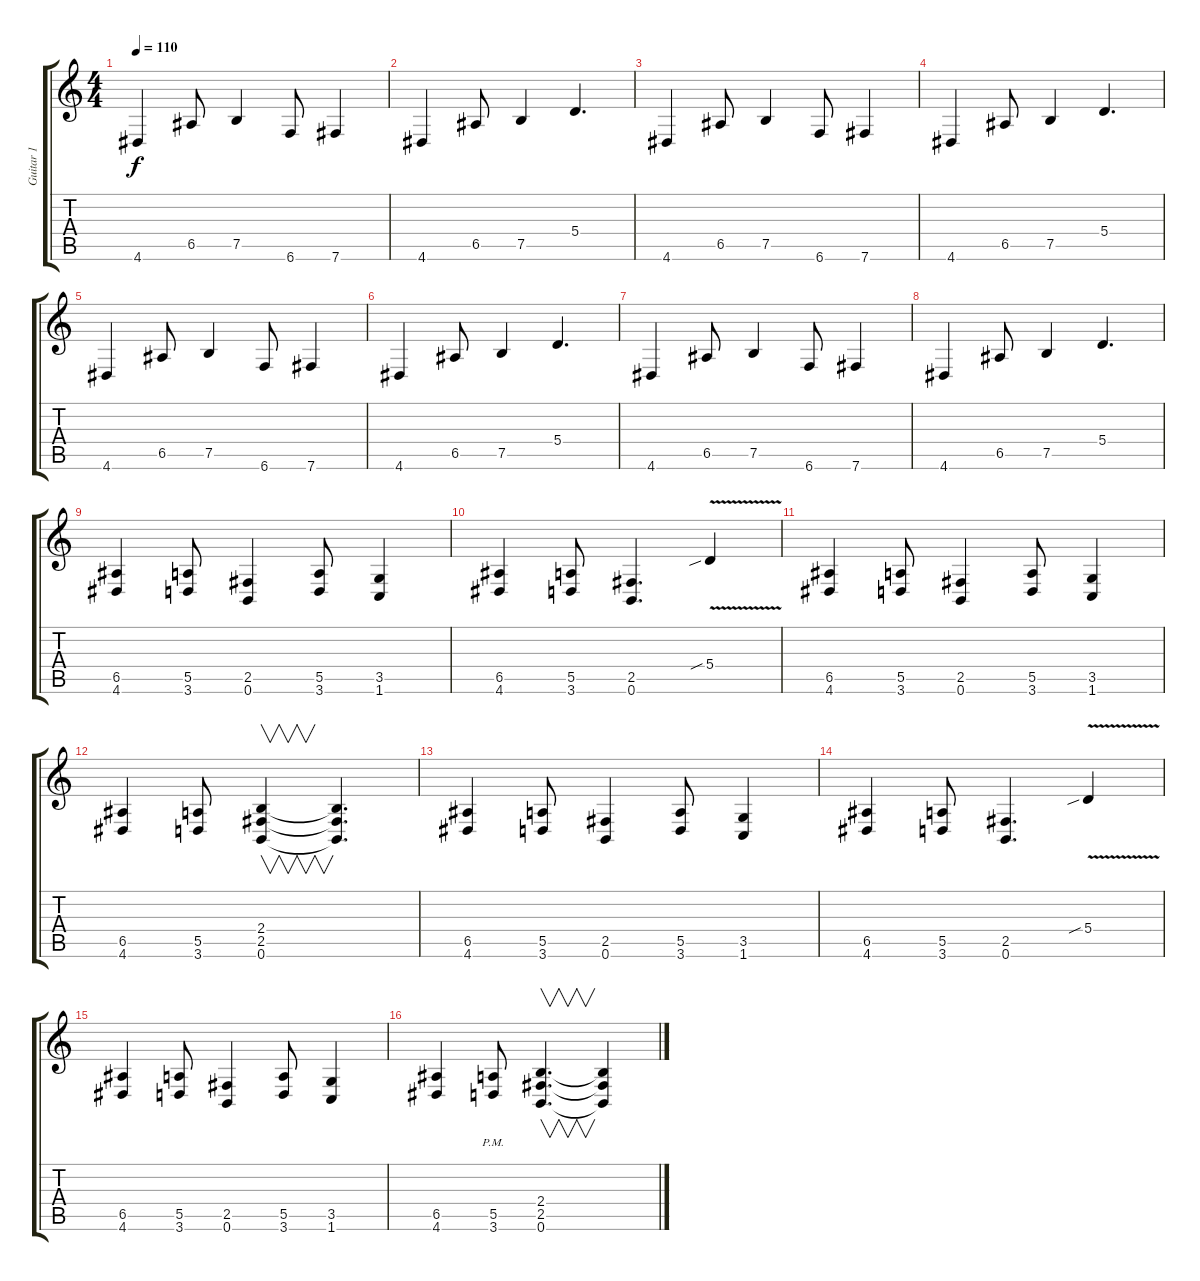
\track ("Guitar 1" "Guitar 1") {instrument distortionguitar}
\staff {score tabs}
\tuning (B3 Gb3 D3 A2 E2 B1) {hide}
\ts (4 4)
\tempo 110
\clef g2
\ks aminor
4.6.4{dy f instrument distortionguitar} 6.5.8 7.5.4 6.6.8 7.6.4 |
4.6.4 6.5.8 7.5.4 5.4.4{d} |
4.6.4 6.5.8 7.5.4 6.6.8 7.6.4 |
4.6.4 6.5.8 7.5.4 5.4.4{d} |
4.6.4 6.5.8 7.5.4 6.6.8 7.6.4 |
4.6.4 6.5.8 7.5.4 5.4.4{d} |
4.6.4 6.5.8 7.5.4 6.6.8 7.6.4 |
4.6.4 6.5.8 7.5.4 5.4.4{d} |
(6.5 4.6).4 (5.5 3.6).8 (2.5 0.6).4 (5.5 3.6).8 (3.5 1.6).4 |
(6.5 4.6).4 (5.5 3.6).8 (2.5 0.6).4{d} 5.4{v sib}.4 |
(6.5 4.6).4 (5.5 3.6).8 (2.5 0.6).4 (5.5 3.6).8 (3.5 1.6).4 |
(6.5 4.6).4 (5.5 3.6).8 (2.4 2.5 0.6).4{v} (2.4{t} 2.5{t} 0.6{t}).4{d} |
(6.5 4.6).4 (5.5 3.6).8 (2.5 0.6).4 (5.5 3.6).8 (3.5 1.6).4 |
(6.5 4.6).4 (5.5 3.6).8 (2.5 0.6).4{d} 5.4{v sib}.4 |
(6.5 4.6).4 (5.5 3.6).8 (2.5 0.6).4 (5.5 3.6).8 (3.5 1.6).4 |
(6.5 4.6).4 (5.5{pm} 3.6{pm}).8 (2.4 2.5 0.6).4{v d} (2.4{t} 2.5{t} 0.6{t}).4
